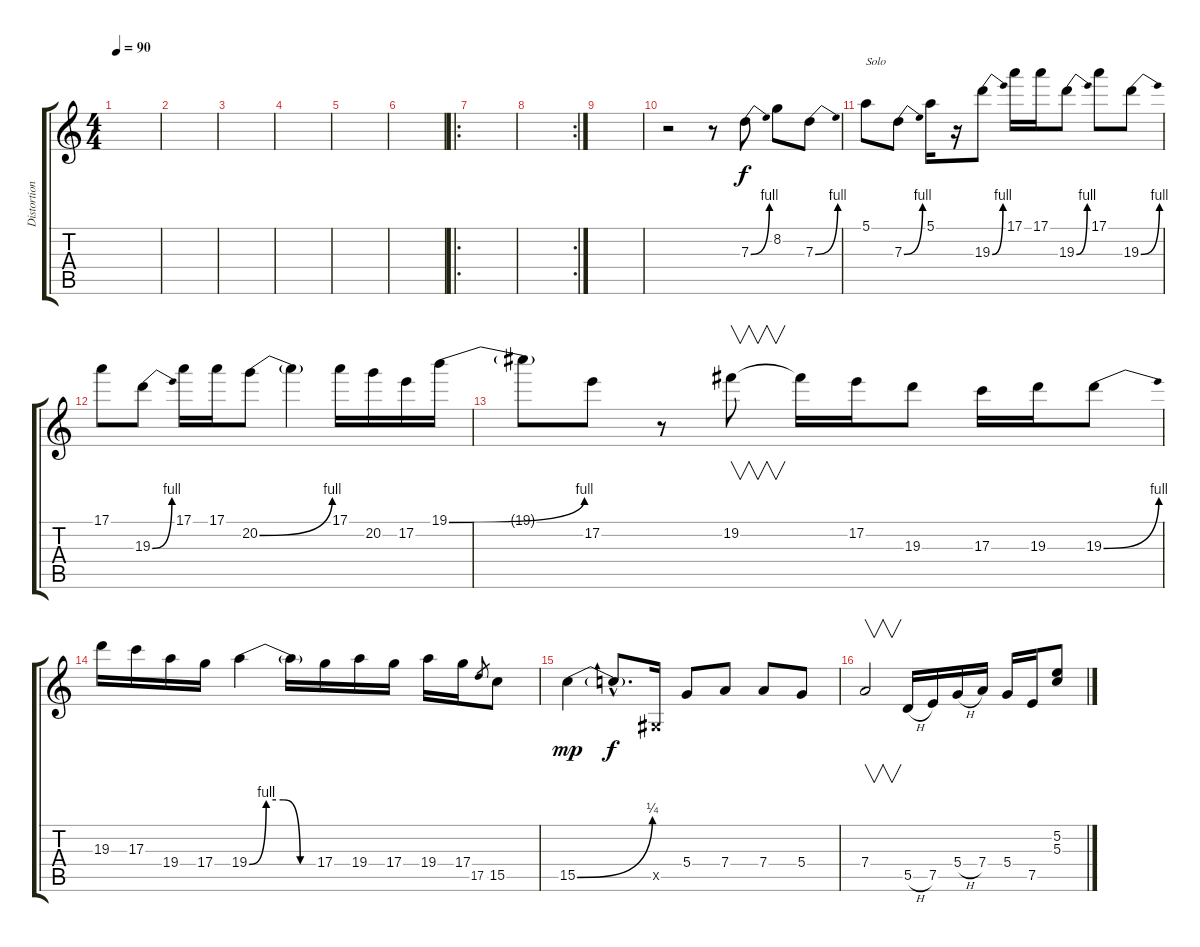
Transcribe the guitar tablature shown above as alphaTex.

\track ("Distortion Guitar" "Distortion") {instrument distortionguitar}
\staff {score tabs}
\tuning (E4 B3 G3 D3 A2 E2) {hide}
\ts (4 4)
\tempo 90
\clef g2
\ks c
|
|
|
|
|
|
\ro
|
\rc 2
|
|
r.2 r.8 7.3{be (bend 0 0 60 4)}.8 8.2.8 7.3{be (bend 0 0 60 4)}.8 |
5.1.8{txt "Solo"} 7.3{be (bend 0 0 60 4)}.8 5.1.16 r.16 19.3{be (bend 0 0 60 4)}.8 17.1.16 17.1.16 19.3{be (bend 0 0 60 4)}.8 17.1.8 19.3{be (bend 0 0 60 4)}.8 |
17.1.8 19.3{be (bend 0 0 60 4)}.8 17.1.16 17.1.16 20.2{be (bend 0 0 60 4)}.8 20.2{t}.4 17.1.16 20.2.16 17.2.16 19.1{be (bend 0 0 60 4)}.16 |
19.1{t}.8 17.2.8 r.8 19.2.8{v} 19.2{t}.16 17.2.16 19.3.8 17.3.16 19.3.16 19.3{be (bend 0 0 60 4)}.8 |
19.3.16 17.3.16 19.4.16 17.4.16 19.4{be (custom 0 0 15 4 30 4 45 0 60 0)}.4 19.4{t}.16 17.4.16 19.4.16 17.4.16 19.4.16 17.4.16 17.5.8{gr} 15.5.8 |
15.5{be (bend 0 0 60 1)}.4{dy mp} 15.5{hac t}.8{d dy f} -1.5{x}.16 5.4.8 7.4.8 7.4.8 5.4.8 |
7.4.2{v} 5.5{h}.16 7.5.16 5.4{h}.16 7.4.16 5.4.16 7.5.16 (5.2 5.3).8
